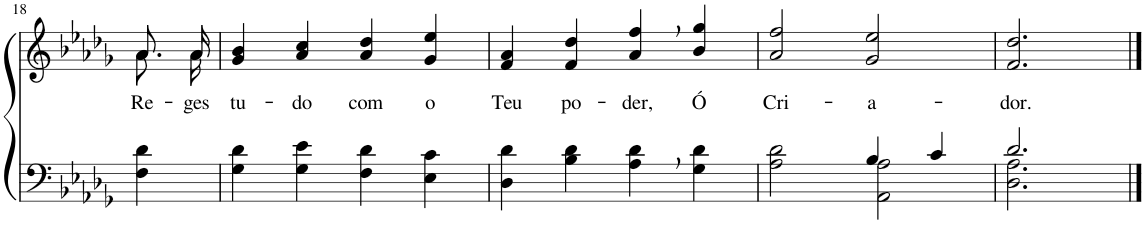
**kern	**kern	**text
*part2	*part1	*part1
*staff2	*staff1	*staff1
*I"Parte III e IV	*I"Parte I e II	*
!!LO:PB:g=z
*clefF4	*clefG2	*
*Trd2c3	*Trd2c3	*
*k[b-e-a-d-g-]	*k[b-e-a-d-g-]	*
*M4/4	*M4/4	*
=18	=18	=18
!	!	!LO:LY:b
*	*^	*
4F\ 4d-\	8.a-\L	8.a-/L	Re-
!	!	!	!LO:LY:b
.	16a-\Jk	16a-/Jk	-ges
=19	=19	=19	=19
!	!	!	!LO:LY:b
*	*v	*v	*
4G-\ 4d-\	4g-/ 4b-/	tu-
!	!	!LO:LY:b
4G-\ 4e-\	4a-/ 4cc/	-do
!	!	!LO:LY:b
4F\ 4d-\	4a-/ 4dd-/	com
!	!	!LO:LY:b
4E-\ 4c\	4g-/ 4ee-/	o
=20	=20	=20
!	!	!LO:LY:b
4D-\ 4d-\	4f/ 4a-/	Teu
!	!	!LO:LY:b
4B-\ 4d-\	4f/ 4dd-/	po-
!	!	!LO:LY:b
4A-\, 4d-\,	4a-/, 4ff/,	-der,
!	!	!LO:LY:b
4G-\ 4d-\	4b-/ 4gg-/	Ó
=21	=21	=21
*^	*	*
!	!	!	!LO:LY:b
2ryy	2A-\ 2d-\	2a-/ 2ff/	Cri-
!	!	!	!LO:LY:b
4B-/	2AA-\ 2A-\	2g-/ 2ee-/	-a-
4c/	.	.	.
=22	=22	=22	=22
!	!	!	!LO:LY:b
2.d-/	2.D-\ 2.A-\	2.f/ 2.dd-/	-dor.
*v	*v	*	*
==	==	==
*-	*-	*-
